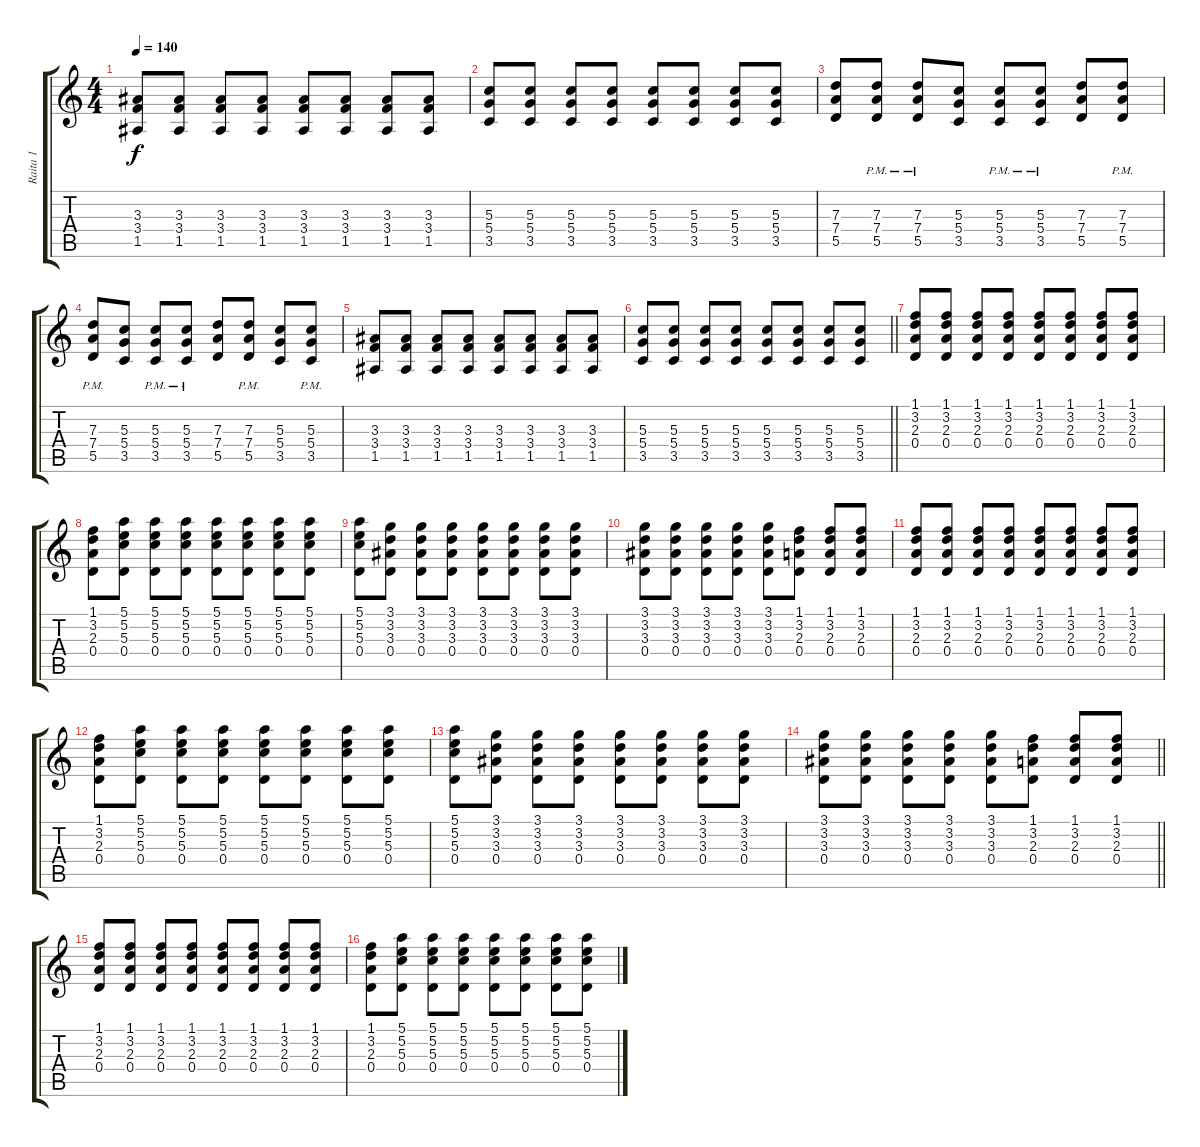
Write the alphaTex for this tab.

\track ("Raita 1" "Raita 1") {instrument overdrivenguitar}
\staff {score tabs}
\tuning (E4 B3 G3 D3 A2 E2) {hide}
\ts (4 4)
\tempo 140
\clef g2
\ks c
(3.3 3.4 1.5).8{dy f} (3.3 3.4 1.5).8 (3.3 3.4 1.5).8 (3.3 3.4 1.5).8 (3.3 3.4 1.5).8 (3.3 3.4 1.5).8 (3.3 3.4 1.5).8 (3.3 3.4 1.5).8 |
(5.3 5.4 3.5).8 (5.3 5.4 3.5).8 (5.3 5.4 3.5).8 (5.3 5.4 3.5).8 (5.3 5.4 3.5).8 (5.3 5.4 3.5).8 (5.3 5.4 3.5).8 (5.3 5.4 3.5).8 |
(7.3 7.4 5.5).8 (7.3{pm} 7.4{pm} 5.5{pm}).8 (7.3{pm} 7.4{pm} 5.5{pm}).8 (5.3 5.4 3.5).8 (5.3{pm} 5.4{pm} 3.5{pm}).8 (5.3{pm} 5.4{pm} 3.5{pm}).8 (7.3 7.4 5.5).8 (7.3{pm} 7.4{pm} 5.5{pm}).8 |
(7.3{pm} 7.4{pm} 5.5{pm}).8 (5.3 5.4 3.5).8 (5.3{pm} 5.4{pm} 3.5{pm}).8 (5.3{pm} 5.4{pm} 3.5{pm}).8 (7.3 7.4 5.5).8 (7.3{pm} 7.4{pm} 5.5{pm}).8 (5.3 5.4 3.5).8 (5.3{pm} 5.4{pm} 3.5{pm}).8 |
(3.3 3.4 1.5).8 (3.3 3.4 1.5).8 (3.3 3.4 1.5).8 (3.3 3.4 1.5).8 (3.3 3.4 1.5).8 (3.3 3.4 1.5).8 (3.3 3.4 1.5).8 (3.3 3.4 1.5).8 |
\barLineRight lightlight
(5.3 5.4 3.5).8 (5.3 5.4 3.5).8 (5.3 5.4 3.5).8 (5.3 5.4 3.5).8 (5.3 5.4 3.5).8 (5.3 5.4 3.5).8 (5.3 5.4 3.5).8 (5.3 5.4 3.5).8 |
(1.1 3.2 2.3 0.4).8 (1.1 3.2 2.3 0.4).8 (1.1 3.2 2.3 0.4).8 (1.1 3.2 2.3 0.4).8 (1.1 3.2 2.3 0.4).8 (1.1 3.2 2.3 0.4).8 (1.1 3.2 2.3 0.4).8 (1.1 3.2 2.3 0.4).8 |
(1.1 3.2 2.3 0.4).8 (5.1 5.2 5.3 0.4).8 (5.1 5.2 5.3 0.4).8 (5.1 5.2 5.3 0.4).8 (5.1 5.2 5.3 0.4).8 (5.1 5.2 5.3 0.4).8 (5.1 5.2 5.3 0.4).8 (5.1 5.2 5.3 0.4).8 |
(5.1 5.2 5.3 0.4).8 (3.1 3.2 3.3 0.4).8 (3.1 3.2 3.3 0.4).8 (3.1 3.2 3.3 0.4).8 (3.1 3.2 3.3 0.4).8 (3.1 3.2 3.3 0.4).8 (3.1 3.2 3.3 0.4).8 (3.1 3.2 3.3 0.4).8 |
(3.1 3.2 3.3 0.4).8 (3.1 3.2 3.3 0.4).8 (3.1 3.2 3.3 0.4).8 (3.1 3.2 3.3 0.4).8 (3.1 3.2 3.3 0.4).8 (1.1 3.2 2.3 0.4).8 (1.1 3.2 2.3 0.4).8 (1.1 3.2 2.3 0.4).8 |
(1.1 3.2 2.3 0.4).8 (1.1 3.2 2.3 0.4).8 (1.1 3.2 2.3 0.4).8 (1.1 3.2 2.3 0.4).8 (1.1 3.2 2.3 0.4).8 (1.1 3.2 2.3 0.4).8 (1.1 3.2 2.3 0.4).8 (1.1 3.2 2.3 0.4).8 |
(1.1 3.2 2.3 0.4).8 (5.1 5.2 5.3 0.4).8 (5.1 5.2 5.3 0.4).8 (5.1 5.2 5.3 0.4).8 (5.1 5.2 5.3 0.4).8 (5.1 5.2 5.3 0.4).8 (5.1 5.2 5.3 0.4).8 (5.1 5.2 5.3 0.4).8 |
(5.1 5.2 5.3 0.4).8 (3.1 3.2 3.3 0.4).8 (3.1 3.2 3.3 0.4).8 (3.1 3.2 3.3 0.4).8 (3.1 3.2 3.3 0.4).8 (3.1 3.2 3.3 0.4).8 (3.1 3.2 3.3 0.4).8 (3.1 3.2 3.3 0.4).8 |
\barLineRight lightlight
(3.1 3.2 3.3 0.4).8 (3.1 3.2 3.3 0.4).8 (3.1 3.2 3.3 0.4).8 (3.1 3.2 3.3 0.4).8 (3.1 3.2 3.3 0.4).8 (1.1 3.2 2.3 0.4).8 (1.1 3.2 2.3 0.4).8 (1.1 3.2 2.3 0.4).8 |
(1.1 3.2 2.3 0.4).8 (1.1 3.2 2.3 0.4).8 (1.1 3.2 2.3 0.4).8 (1.1 3.2 2.3 0.4).8 (1.1 3.2 2.3 0.4).8 (1.1 3.2 2.3 0.4).8 (1.1 3.2 2.3 0.4).8 (1.1 3.2 2.3 0.4).8 |
(1.1 3.2 2.3 0.4).8 (5.1 5.2 5.3 0.4).8 (5.1 5.2 5.3 0.4).8 (5.1 5.2 5.3 0.4).8 (5.1 5.2 5.3 0.4).8 (5.1 5.2 5.3 0.4).8 (5.1 5.2 5.3 0.4).8 (5.1 5.2 5.3 0.4).8
